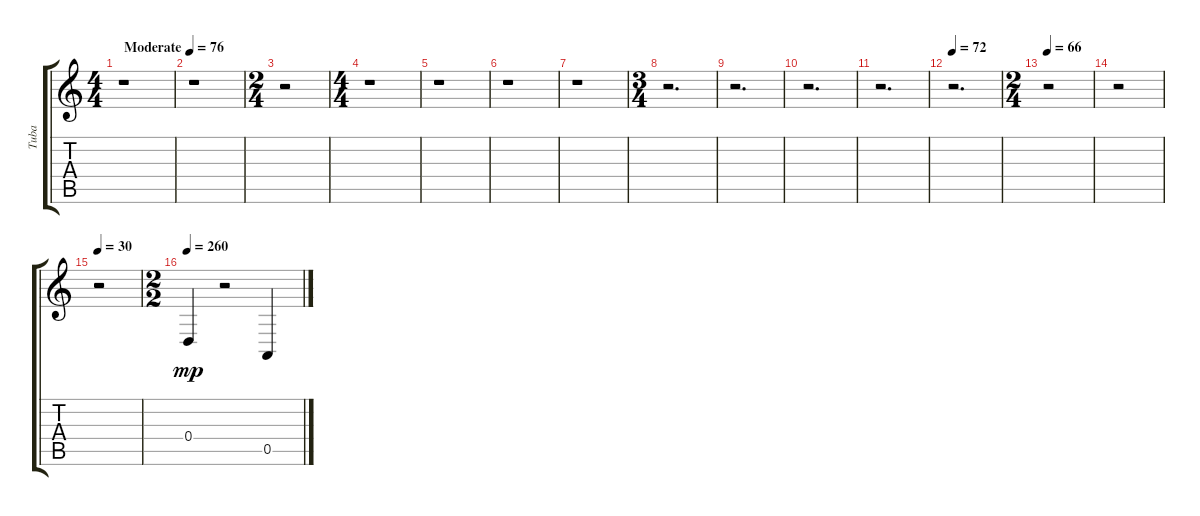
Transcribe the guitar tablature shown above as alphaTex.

\track ("Tuba" "Tuba") {instrument tuba}
\staff {score tabs}
\tuning (E4 B3 G3 D3 A2 E2) {hide}
\ts (4 4)
\tempo (76 "Moderate")
\clef g2
\ks c
r.1{dy mp instrument tuba} |
r.1 |
\ts (2 4)
r.2 |
\ts (4 4)
r.1 |
r.1 |
r.1 |
r.1 |
\ts (3 4)
r.2{d} |
r.2{d} |
r.2{d} |
r.2{d} |
\tempo 72
r.2{d} |
\ts (2 4)
\tempo 66
r.2 |
r.2 |
\tempo 30
r.2 |
\ts (2 2)
\tempo 260
0.4.4 r.2 0.5.4
